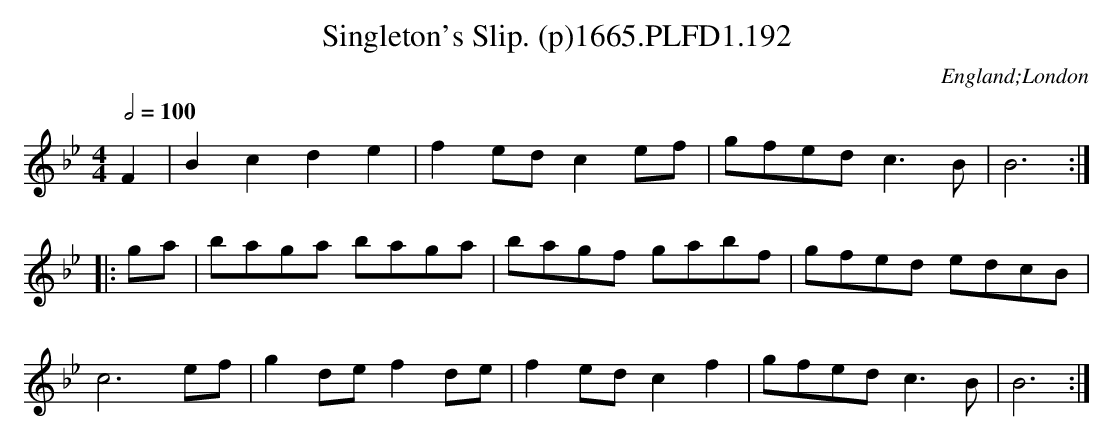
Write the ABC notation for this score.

X:1
T:Singleton's Slip. (p)1665.PLFD1.192
M:4/4
L:1/8
Q:1/2=100
O:England;London
K:Bb
F2|B2c2d2e2|f2edc2ef|gfedc3B|B6:|
|:ga|baga baga|bagf gabf|gfed edcB|
c6ef|g2def2de|f2edc2f2|gfedc3B|B6:|
